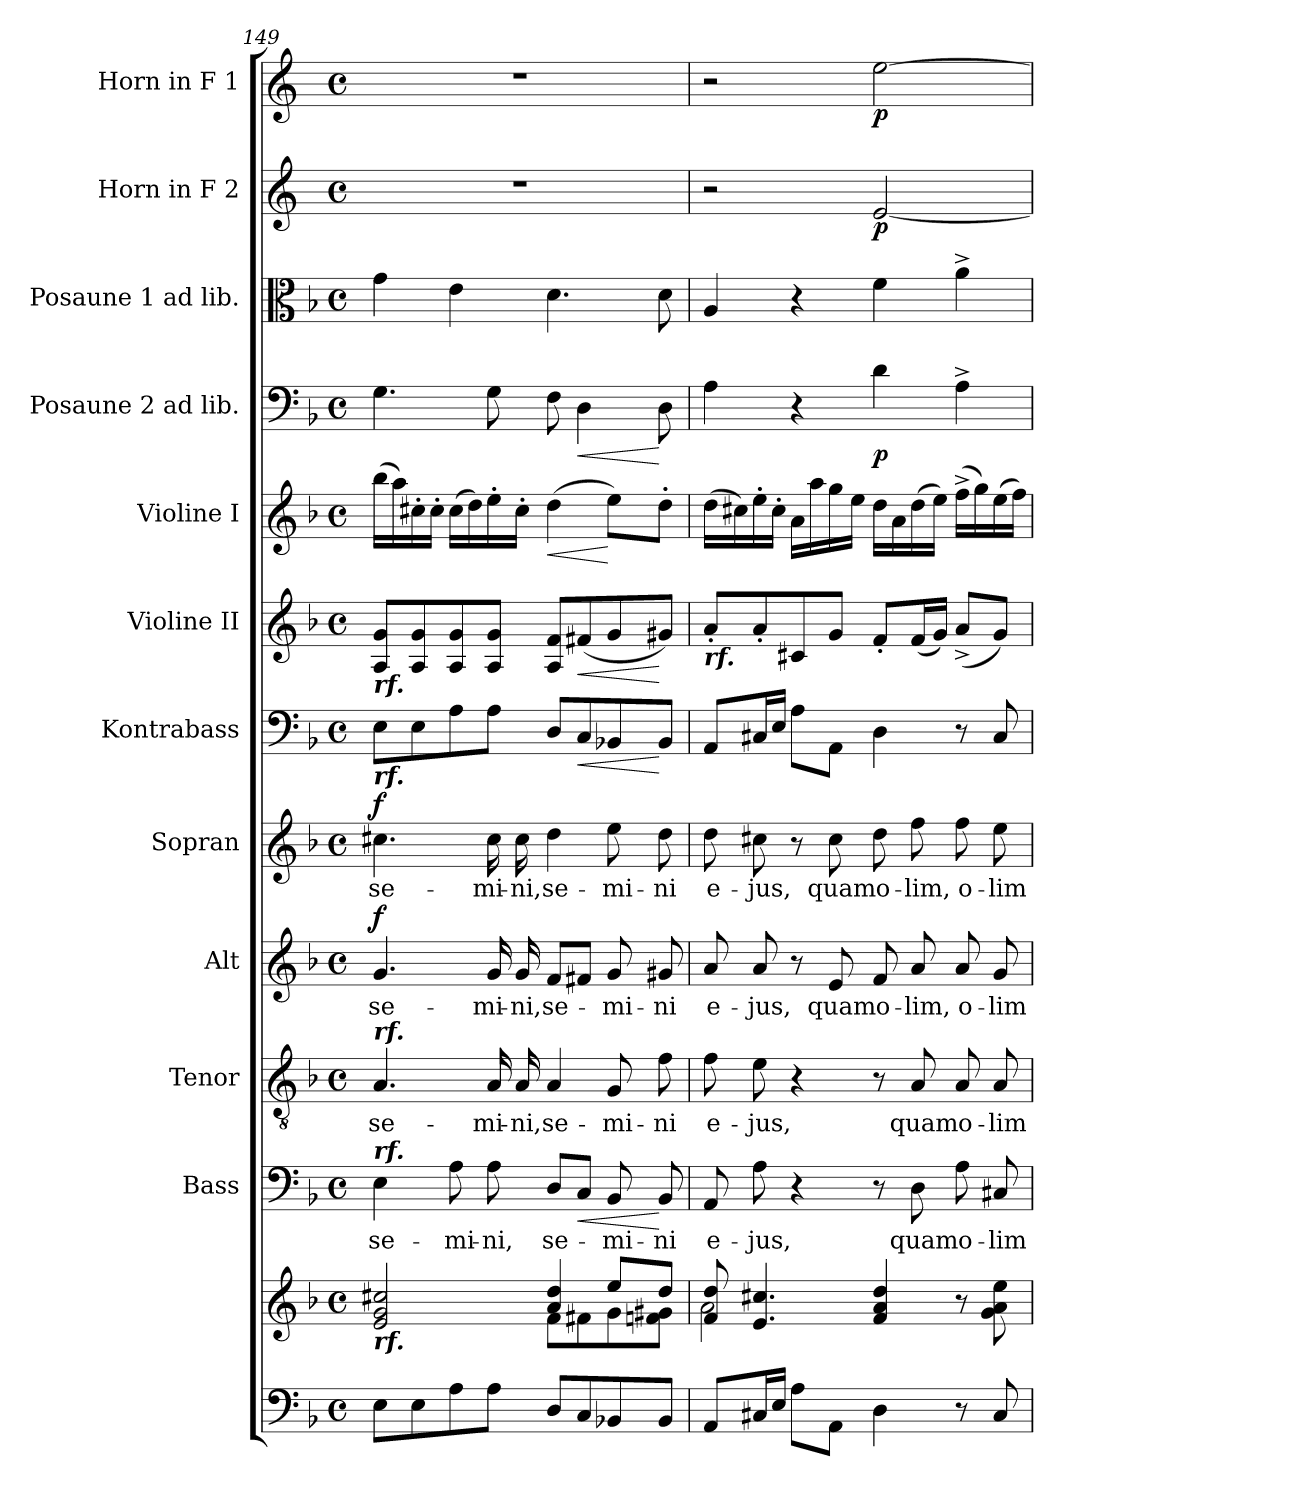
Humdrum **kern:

**kern	**kern	**dynam	**kern	**text	**dynam	**kern	**text	**kern	**text	**dynam	**kern	**text	**dynam	**kern	**dynam	**kern	**dynam	**kern	**dynam	**kern	**dynam	**kern	**kern	**dynam	**kern	**dynam
*part12	*part12	*part12	*part11	*part11	*part11	*part10	*part10	*part9	*part9	*part9	*part8	*part8	*part8	*part7	*part7	*part6	*part6	*part5	*part5	*part4	*part4	*part3	*part2	*part2	*part1	*part1
*staff13	*staff12	*staff12/13	*staff11	*staff11	*staff11	*staff10	*staff10	*staff9	*staff9	*staff9	*staff8	*staff8	*staff8	*staff7	*staff7	*staff6	*staff6	*staff5	*staff5	*staff4	*staff4	*staff3	*staff2	*staff2	*staff1	*staff1
*	*	*	*I"Bass	*	*	*I"Tenor	*	*I"Alt	*	*	*I"Sopran	*	*	*I"Kontrabass	*	*I"Violine II	*	*I"Violine I	*	*I"Posaune 2 ad lib.	*	*I"Posaune 1 ad lib.	*I"Horn in F 2	*	*I"Horn in F 1	*
*	*	*	*I'B.	*	*	*I'T.	*	*I'A.	*	*	*I'S.	*	*	*I'Kb.	*	*I'Vl. II	*	*I'Vl. I	*	*I'Pos. 2	*	*I'Pos. 1	*I'Hrn. F 2	*	*I'Hrn. F 1	*
*clefF4	*clefG2	*	*clefF4	*	*	*clefGv2	*	*clefG2	*	*	*clefG2	*	*	*clefF4	*	*clefG2	*	*clefG2	*	*clefF4	*	*clefC3	*clefG2	*	*clefG2	*
*	*	*	*	*	*	*	*	*	*	*	*	*	*	*ITrd7c12	*	*	*	*	*	*	*	*	*ITrd4c7	*	*ITrd4c7	*
*k[b-]	*k[b-]	*	*k[b-]	*	*	*k[b-]	*	*k[b-]	*	*	*k[b-]	*	*	*k[b-]	*	*k[b-]	*	*k[b-]	*	*k[b-]	*	*k[b-]	*k[b-]	*	*k[b-]	*
*F:	*F:	*	*F:	*	*	*F:	*	*F:	*	*	*F:	*	*	*F:	*	*F:	*	*F:	*	*F:	*	*F:	*F:	*	*F:	*
*M4/4	*M4/4	*	*M4/4	*	*	*M4/4	*	*M4/4	*	*	*M4/4	*	*	*M4/4	*	*M4/4	*	*M4/4	*	*M4/4	*	*M4/4	*M4/4	*	*M4/4	*
*met(c)	*met(c)	*	*met(c)	*	*	*met(c)	*	*met(c)	*	*	*met(c)	*	*	*met(c)	*	*met(c)	*	*met(c)	*	*met(c)	*	*met(c)	*met(c)	*	*met(c)	*
=149	=149	=149	=149	=149	=149	=149	=149	=149	=149	=149	=149	=149	=149	=149	=149	=149	=149	=149	=149	=149	=149	=149	=149	=149	=149	=149
*	*^	*	*	*	*	*	*	*	*	*	*	*	*	*	*	*	*	*	*	*	*	*	*	*	*	*
!	!	!	!	!	!	!	!	!	!	!	!	!	!	!	!	!	!LO:TX:b:Bi:t=rf.	!	!	!	!	!	!	!	!	!	!
!	!	!	!	!	!	!	!	!	!	!	!	!	!	!	!LO:TX:b:Bi:t=rf.	!	!	!	!	!	!	!	!	!	!	!	!
!	!	!	!	!	!	!	!LO:TX:a:Bi:t=rf.	!	!	!	!	!	!	!	!	!	!	!	!	!	!	!	!	!	!	!	!
!	!	!	!	!LO:TX:a:Bi:t=rf.	!	!	!	!	!	!	!	!	!	!	!	!	!	!	!	!	!	!	!	!	!	!	!
!	!LO:TX:b:Bi:t=rf.	!	!	!	!	!	!	!	!	!	!	!	!	!	!	!	!	!	!	!	!	!	!	!	!	!	!
!	!	!	!	!	!LO:LY:b	!	!	!LO:LY:b	!	!LO:LY:b	!LO:DY:a	!	!LO:LY:b	!LO:DY:a	!	!	!	!	!	!LO:DY:b	!	!LO:DY:b	!	!	!	!	!
8E\L	2e/ 2g/ 2cc#X/	2ryy	.	4E\	se-	.	4.A/	se-	4.g/	se-	f	4.cc#X\	se-	f	8EE\L	.	8A/ 8g/L	.	(>16bb-\LL	pf	4.G\	pf	4g\	1r	.	1r	.
.	.	.	.	.	.	.	.	.	.	.	.	.	.	.	.	.	.	.	16aa\)	.	.	.	.	.	.	.	.
8E\	.	.	.	.	.	.	.	.	.	.	.	.	.	.	8EE\	.	8A/ 8g/	.	16cc#X'>\	.	.	.	.	.	.	.	.
.	.	.	.	.	.	.	.	.	.	.	.	.	.	.	.	.	.	.	16cc#'>\JJ	.	.	.	.	.	.	.	.
!	!	!	!	!	!LO:LY:b	!	!	!	!	!	!	!	!	!	!	!	!	!	!	!	!	!	!	!	!	!	!
8A\	.	.	.	8A\	-mi-	.	.	.	.	.	.	.	.	.	8AA\	.	8A/ 8g/	.	(>16cc#\LL	.	.	.	4e\	.	.	.	.
.	.	.	.	.	.	.	.	.	.	.	.	.	.	.	.	.	.	.	16dd\)	.	.	.	.	.	.	.	.
!	!	!	!	!	!LO:LY:b	!	!	!LO:LY:b	!	!LO:LY:b	!	!	!LO:LY:b	!	!	!	!	!	!	!	!	!	!	!	!	!	!
8A\J	.	.	.	8A\	-ni,	.	16A/	-mi-	16g/	-mi-	.	16cc#\	-mi-	.	8AA\J	.	8A/ 8g/J	.	16ee'>\	.	8G\	.	.	.	.	.	.
!	!	!	!	!	!	!	!	!LO:LY:b	!	!LO:LY:b	!	!	!LO:LY:b	!	!	!	!	!	!	!	!	!	!	!	!	!	!
.	.	.	.	.	.	.	16A/	-ni,	16g/	-ni,	.	16cc#\	-ni,	.	.	.	.	.	16cc#'>\JJ	.	.	.	.	.	.	.	.
!	!	!	!	!	!LO:LY:b	!	!	!LO:LY:b	!	!LO:LY:b	!	!	!LO:LY:b	!	!	!	!	!	!	!LO:HP:b	!	!	!	!	!	!	!
8D/L	4a/ 4dd/	8f\L	.	8D/L	se-	.	4A/	se-	8f/L	se-	.	4dd\	se-	.	8DD/L	.	8A/ 8f/L	.	(>4dd\	<	8F\	.	4.d\	.	.	.	.
!	!	!	!	!	!	!LO:HP:b	!	!	!	!	!	!	!	!	!	!LO:HP:b	!	!LO:HP:b	!	!	!	!LO:HP:b	!	!	!	!	!
8C/	.	8f#X\	.	8C/J	.	<	.	.	8f#X/J	.	.	.	.	.	8CC/	<	(<8f#X/	<	.	.	4D\	<	.	.	.	.	.
!	!	!	!	!	!LO:LY:b	!	!	!LO:LY:b	!	!LO:LY:b	!	!	!LO:LY:b	!	!	!	!	!	!	!	!	!	!	!	!	!	!
8BB-X/	8ee/L	8g\	.	8BB-/	-mi-	.	8G/	-mi-	8g/	-mi-	.	8ee\	-mi-	.	8BBB-X/	.	8g/	.	8ee\L)	[	.	.	.	.	.	.	.
!	!	!	!	!	!LO:LY:b	!	!	!LO:LY:b	!	!LO:LY:b	!	!	!LO:LY:b	!	!	!	!	!	!	!	!	!	!	!	!	!	!
8BB-/J	8dd/J	8fn\ 8g#X\J	.	8BB-/	-ni	[	8f\	-ni	8g#X/	-ni	.	8dd\	-ni	.	8BBB-/J	[	8g#X/J)	[	8dd'>\J	.	8D\	[	8d\	.	.	.	.
!!LO:PB:g=z
=150	=150	=150	=150	=150	=150	=150	=150	=150	=150	=150	=150	=150	=150	=150	=150	=150	=150	=150	=150	=150	=150	=150	=150	=150	=150	=150	=150
!	!	!	!	!	!	!	!	!	!	!	!	!	!	!	!	!	!LO:TX:b:Bi:t=rf.	!	!	!	!	!	!	!	!	!	!
!	!	!	!LO:DY:a=2	!	!LO:LY:b	!	!	!LO:LY:b	!	!LO:LY:b	!	!	!LO:LY:b	!	!	!LO:DY:b	!	!	!	!LO:DY:b	!	!	!	!	!	!	!
8AA/L	8f/ 8dd/	2a\	pf	8AA/	e-	.	8f\	e-	8a/	e-	.	8dd\	e-	.	8AAA/L	pf	8a'</L	.	(>16dd\LL	pf	4A\	.	4A/	2r	.	2r	.
.	.	.	.	.	.	.	.	.	.	.	.	.	.	.	.	.	.	.	16cc#X\)	.	.	.	.	.	.	.	.
!	!	!	!	!	!LO:LY:b	!	!	!LO:LY:b	!	!LO:LY:b	!	!	!LO:LY:b	!	!	!	!	!	!	!	!	!	!	!	!	!	!
16C#X/L	4.e/ 4.cc#X/	.	.	8A\	-jus,	.	8e\	-jus,	8a/	-jus,	.	8cc#X\	-jus,	.	16CC#X/L	.	8a'</	.	16ee'>\	.	.	.	.	.	.	.	.
16E/JJ	.	.	.	.	.	.	.	.	.	.	.	.	.	.	16EE/JJ	.	.	.	16cc#'>\JJ	.	.	.	.	.	.	.	.
8A\L	.	.	.	4r	.	.	4r	.	8r	.	.	8r	.	.	8AA\L	.	8c#X/	.	16a\LL	.	4r	.	4r	.	.	.	.
.	.	.	.	.	.	.	.	.	.	.	.	.	.	.	.	.	.	.	16aa\	.	.	.	.	.	.	.	.
!	!	!	!	!	!	!	!	!	!	!LO:LY:b	!	!	!LO:LY:b	!	!	!	!	!	!	!	!	!	!	!	!	!	!
8AA\J	.	.	.	.	.	.	.	.	8e/	quam	.	8cc#\	quam	.	8AAA\J	.	8g/J	.	16gg\	.	.	.	.	.	.	.	.
.	.	.	.	.	.	.	.	.	.	.	.	.	.	.	.	.	.	.	16ee\JJ	.	.	.	.	.	.	.	.
!	!	!	!	!	!	!	!	!	!	!LO:LY:b	!	!	!LO:LY:b	!	!	!	!	!	!	!	!	!LO:DY:b	!	!	!LO:DY:b	!	!LO:DY:b
4D\	4f/ 4a/ 4dd/	2ryy	.	8r	.	.	8r	.	8f/	o-	.	8dd\	o-	.	4DD\	.	8f'</L	.	16dd\LL	.	4d\	p	4f\	[2A/	p	[2a\	p
.	.	.	.	.	.	.	.	.	.	.	.	.	.	.	.	.	.	.	16a\	.	.	.	.	.	.	.	.
!	!	!	!	!	!LO:LY:b	!	!	!LO:LY:b	!	!LO:LY:b	!	!	!LO:LY:b	!	!	!	!	!	!	!	!	!	!	!	!	!	!
.	.	.	.	8D\	quam	.	8A/	quam	8a/	-lim,	.	8ff\	-lim,	.	.	.	(<16f/L	.	(>16dd\	.	.	.	.	.	.	.	.
.	.	.	.	.	.	.	.	.	.	.	.	.	.	.	.	.	16g/JJ)	.	16ee\JJ)	.	.	.	.	.	.	.	.
!	!	!	!	!	!LO:LY:b	!	!	!LO:LY:b	!	!LO:LY:b	!	!	!LO:LY:b	!	!	!	!	!	!	!	!	!	!	!	!	!	!
8r	8r	.	.	8A\	o-	.	8A/	o-	8a/	o-	.	8ff\	o-	.	8r	.	(<8a^</L	.	(>16ff^>\LL	.	4A^>\	.	4a^>\	.	.	.	.
.	.	.	.	.	.	.	.	.	.	.	.	.	.	.	.	.	.	.	16gg\)	.	.	.	.	.	.	.	.
!	!	!	!	!	!LO:LY:b	!	!	!LO:LY:b	!	!LO:LY:b	!	!	!LO:LY:b	!	!	!	!	!	!	!	!	!	!	!	!	!	!
8C#/	8g\ 8a\ 8ee\	.	.	8C#X/	-lim	.	8A/	-lim	8g/	-lim	.	8ee\	-lim	.	8CC#/	.	8g/J)	.	(>16ee\	.	.	.	.	.	.	.	.
.	.	.	.	.	.	.	.	.	.	.	.	.	.	.	.	.	.	.	16ff\JJ)	.	.	.	.	.	.	.	.
*	*v	*v	*	*	*	*	*	*	*	*	*	*	*	*	*	*	*	*	*	*	*	*	*	*	*	*	*
=	=	=	=	=	=	=	=	=	=	=	=	=	=	=	=	=	=	=	=	=	=	=	=	=	=	=
*-	*-	*-	*-	*-	*-	*-	*-	*-	*-	*-	*-	*-	*-	*-	*-	*-	*-	*-	*-	*-	*-	*-	*-	*-	*-	*-
